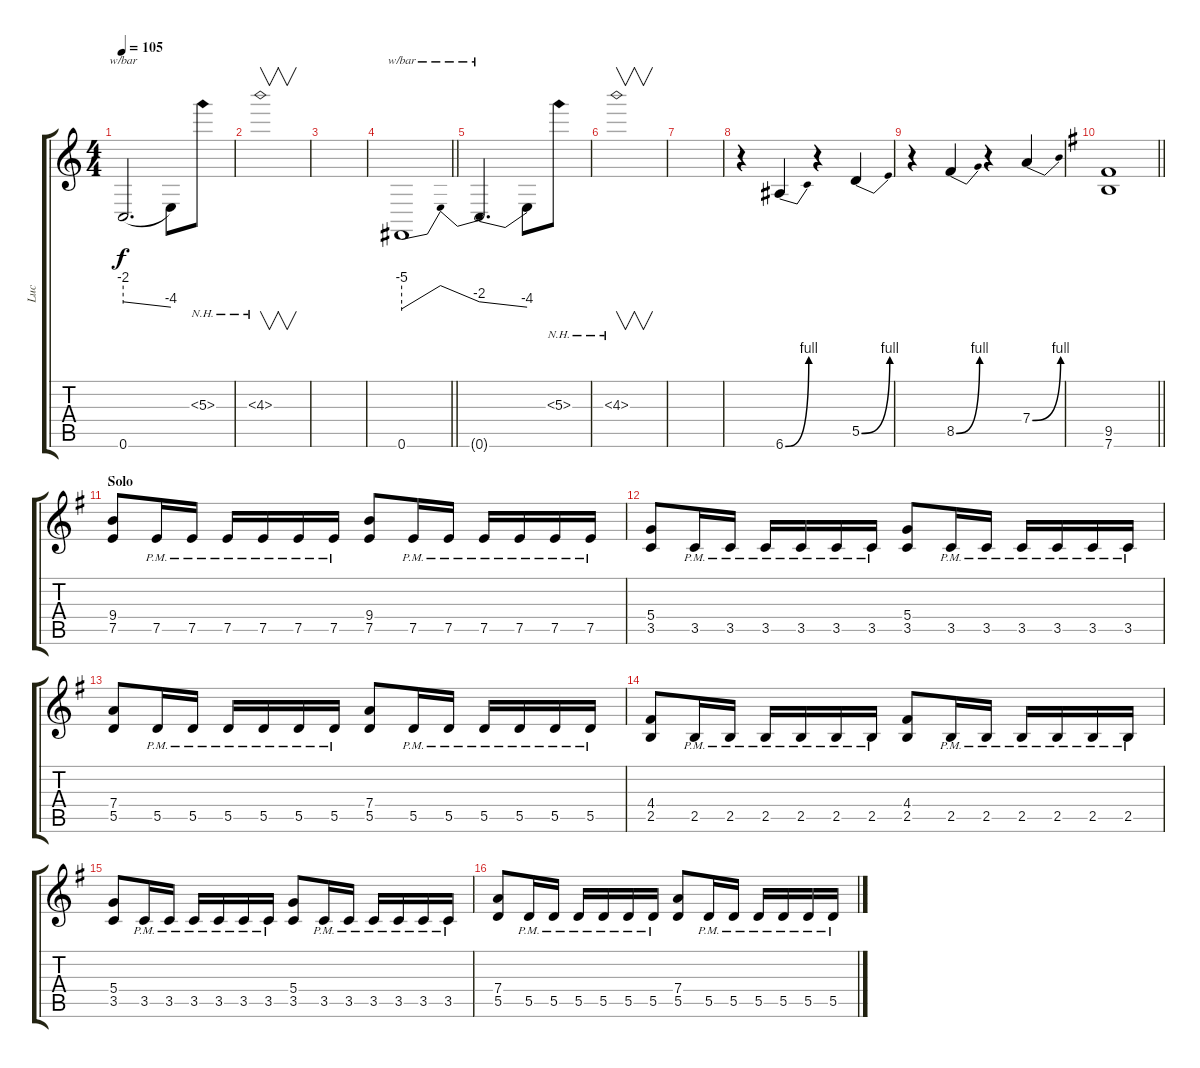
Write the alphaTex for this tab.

\track ("Luc" "Luc") {instrument distortionguitar}
\staff {score tabs}
\tuning (E4 B3 G3 D3 A2 E2) {hide}
\ts (4 4)
\tempo 105
\clef g2
\ks aminor
0.6{t}.2{d tbe (dive default 0 -8 60 -16) dy f} 0.6{t}.8 5.3{nh}.8 |
4.3{nh}.1{v} |
|
\barLineRight lightlight
0.6.1{tbe (dip default 0 -20 15 0 60 -8)} |
0.6{t}.2{d tbe (dive default 0 -8 60 -16)} 0.6{t}.8 5.3{nh}.8 |
4.3{nh}.1{v} |
|
r.4 6.6{be (bend 0 0 60 4)}.4 r.4 5.5{be (bend 0 0 60 4)}.4 |
r.4 8.5{be (bend 0 0 60 4)}.4 r.4 7.4{be (bend 0 0 60 4)}.4 |
\barLineRight lightlight
\ks eminor
(9.5 7.6).1 |
\section ("" "Solo")
(9.4 7.5).8 7.5{pm}.16 7.5{pm}.16 7.5{pm}.16 7.5{pm}.16 7.5{pm}.16 7.5{pm}.16 (9.4 7.5).8 7.5{pm}.16 7.5{pm}.16 7.5{pm}.16 7.5{pm}.16 7.5{pm}.16 7.5{pm}.16 |
(5.4 3.5).8 3.5{pm}.16 3.5{pm}.16 3.5{pm}.16 3.5{pm}.16 3.5{pm}.16 3.5{pm}.16 (5.4 3.5).8 3.5{pm}.16 3.5{pm}.16 3.5{pm}.16 3.5{pm}.16 3.5{pm}.16 3.5{pm}.16 |
(7.4 5.5).8 5.5{pm}.16 5.5{pm}.16 5.5{pm}.16 5.5{pm}.16 5.5{pm}.16 5.5{pm}.16 (7.4 5.5).8 5.5{pm}.16 5.5{pm}.16 5.5{pm}.16 5.5{pm}.16 5.5{pm}.16 5.5{pm}.16 |
(4.4 2.5).8 2.5{pm}.16 2.5{pm}.16 2.5{pm}.16 2.5{pm}.16 2.5{pm}.16 2.5{pm}.16 (4.4 2.5).8 2.5{pm}.16 2.5{pm}.16 2.5{pm}.16 2.5{pm}.16 2.5{pm}.16 2.5{pm}.16 |
(5.4 3.5).8 3.5{pm}.16 3.5{pm}.16 3.5{pm}.16 3.5{pm}.16 3.5{pm}.16 3.5{pm}.16 (5.4 3.5).8 3.5{pm}.16 3.5{pm}.16 3.5{pm}.16 3.5{pm}.16 3.5{pm}.16 3.5{pm}.16 |
(7.4 5.5).8 5.5{pm}.16 5.5{pm}.16 5.5{pm}.16 5.5{pm}.16 5.5{pm}.16 5.5{pm}.16 (7.4 5.5).8 5.5{pm}.16 5.5{pm}.16 5.5{pm}.16 5.5{pm}.16 5.5{pm}.16 5.5{pm}.16
